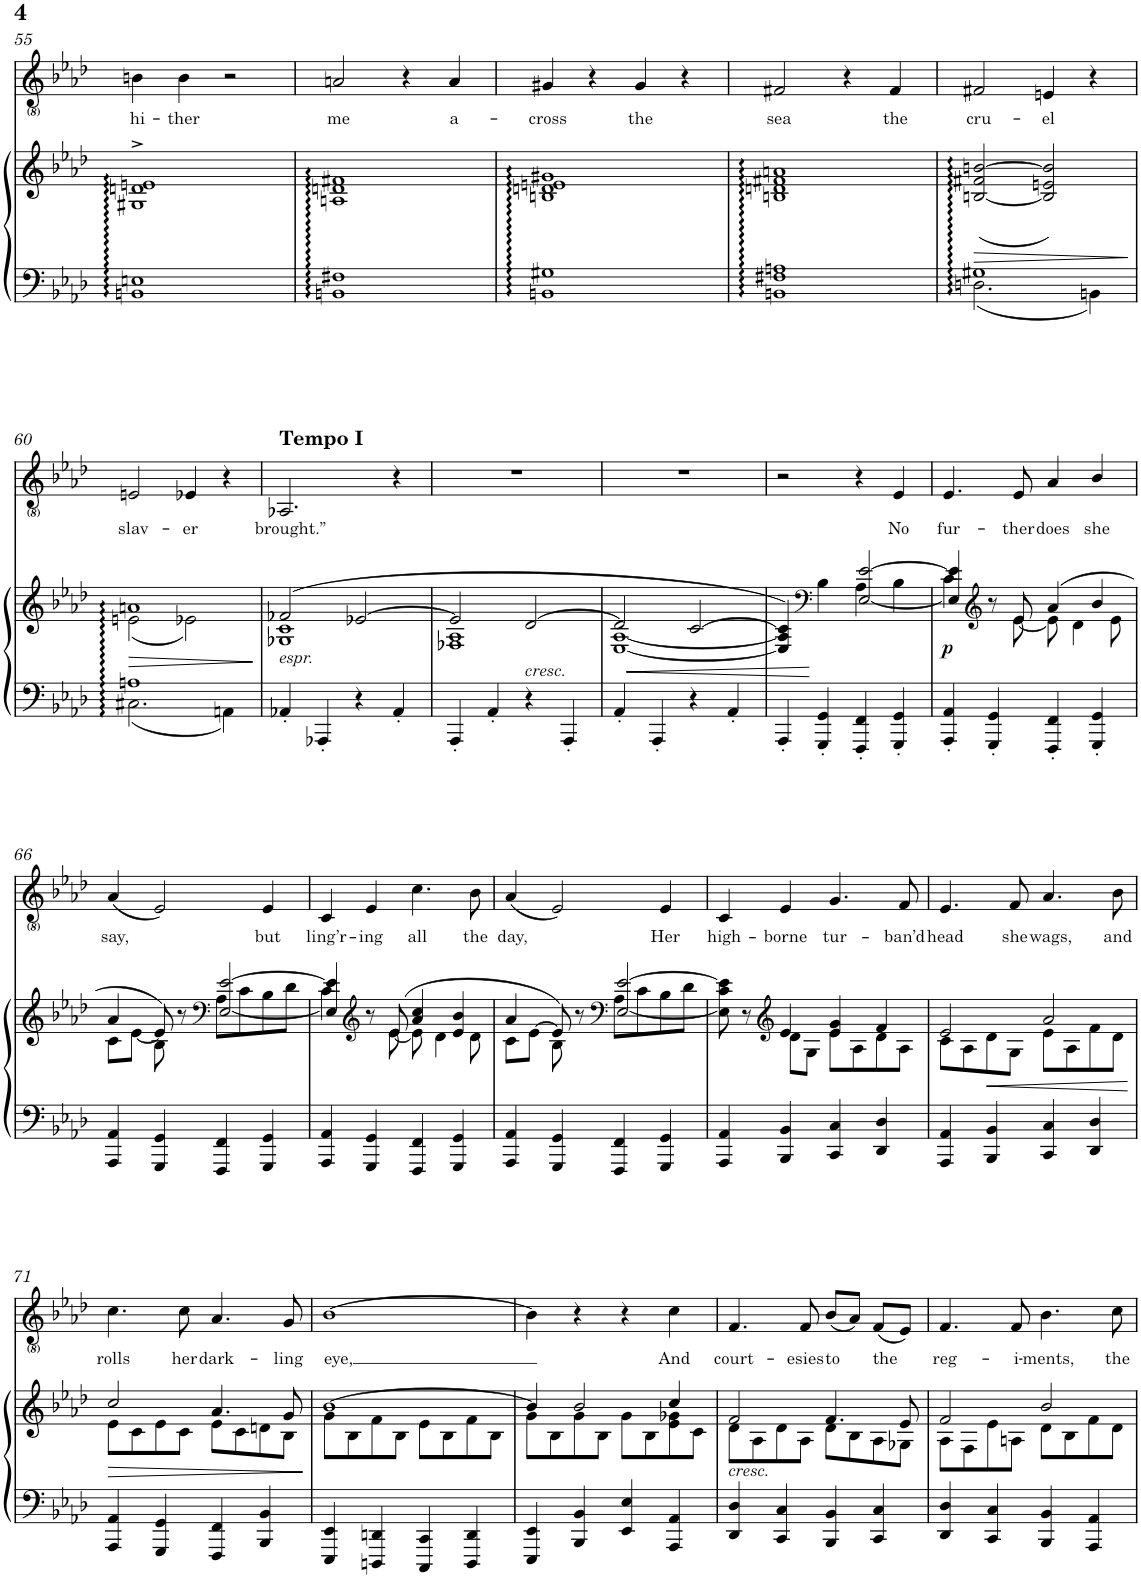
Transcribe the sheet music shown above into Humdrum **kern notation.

**kern	**kern	**dynam	**kern	**text
*part2	*part2	*part2	*part1	*part1
*staff3	*staff2	*staff2/3	*staff1	*staff1
*I"Piano	*	*	*I"Voice	*
*I'Pno	*	*	*	*
!!LO:PB:g=z
*clefF4	*clefG2	*	*clefG2	*
*k[b-e-a-d-]	*k[b-e-a-d-]	*	*k[b-e-a-d-]	*
*M4/4	*M4/4	*	*M4/4	*
=55	=55	=55	=55	=55
!	!	!	!	!LO:LY:b
1BBn:: 1En::	1G#X::^> 1dn::^> 1en::^>	.	4bn\	hi-
!	!	!	!	!LO:LY:b
.	.	.	4b\	-ther
.	.	.	2r	.
=56	=56	=56	=56	=56
!	!	!	!	!LO:LY:b
1BBn:: 1F#X::	1An:: 1dn:: 1f#X::	.	2an/	me
.	.	.	4r	.
!	!	!	!	!LO:LY:b
.	.	.	4a/	a-
=57	=57	=57	=57	=57
!	!	!	!	!LO:LY:b
1BBn:: 1G#X::	1Bn:: 1dn:: 1en:: 1g#X::	.	4g#X/	-cross
.	.	.	4r	.
!	!	!	!	!LO:LY:b
.	.	.	4g#/	the
.	.	.	4r	.
=58	=58	=58	=58	=58
!	!	!	!	!LO:LY:b
1BBn:: 1F#X:: 1An::	1Bn:: 1dn:: 1f#X:: 1an::	.	2f#X/	sea
.	.	.	4r	.
!	!	!	!	!LO:LY:b
.	.	.	4f#/	the
=59	=59	=59	=59	=59
*^	*	*	*	*
!	!	!	!LO:HP:b	!	!LO:LY:b
1G#X::	2.Dn\	([2Bn/:: 2f#X/:: [2bn/::	>	2f#X/	cru-
!	!	!	!	!	!LO:LY:b
.	.	2B/] 2en/ 2b/])	.	4en/	-el
.	4BBn\	.	.	4r	.
!!LO:LB:g=z
=60	=60	=60	=60	=60	=60
!	!	!	!LO:HP:b	!	!LO:LY:b
*	*	*^	*	*	*
1An::	2.C#X\	1an::	(2en::\	>	2en/	slav-
!	!	!	!	!	!	!LO:LY:b
.	.	.	2e-X\)	.	4e-X/	-er
.	4AAn\	.	.	.	4r;<	.
*v	*v	*	*	*	*	*
*	*v	*v	*	*	*
.	.	]	.	.
=61	=61	=61	=61	=61
*	*^	*	*	*
!	!	!	!	!LO:TX:a:B:t=Tempo I	!
!	!LO:TX:b:i:t=espr.	!	!	!	!
!	!	!	!	!	!LO:LY:b
4AA-X'/	(2f-X/	1G-X 1c	.	2.A-X/	brought.”
4AAA-X'/	.	.	.	.	.
4r	[2e-X/	.	.	.	.
4AA-'/	.	.	.	4r	.
=62	=62	=62	=62	=62	=62
4AAA-'/	2e-/]	1F-X 1A-	.	1r	.
4AA-'/	.	.	.	.	.
!	!LO:TX:b:i:t=cresc.	!	!	!	!
!	!	!	!LO:HP:b	!	!
4r	[2d-/	.	<	.	.
4AAA-'/	.	.	.	.	.
=63	=63	=63	=63	=63	=63
4AA-'/	2d-/]	[1E- [1A-	.	1r	.
4AAA-'/	.	.	.	.	.
4r	[2c/	.	.	.	.
4AA-'/	.	.	.	.	.
=64	=64	=64	=64	=64	=64
4AAA-'/	4E-/] 4A-/] 4c/])	2ryy	.	2r	.
*	*clefF4	*	*	*	*
4GGG/' 4GG/'	4B-\	.	]	.	.
4FFF/' 4FF/'	[<2E-/ [2e-/	4A-\	.	4r	.
!	!	!	!	!	!LO:LY:b
4GGG/' 4GG/'	.	4B-\	.	4e-/	No
=65	=65	=65	=65	=65	=65
!	!	!	!LO:DY:b	!	!LO:LY:b
4AAA-/' 4AA-/'	4E-/] 4e-/]	4c\	p	4.e-/	fur-
*	*clefG2	*	*	*	*
4GGG/' 4GG/'	8r	8ryy	.	.	.
!	!	!	!	!	!LO:LY:b
.	8e-/	[8e-\	.	8e-/	-ther
!	!	!	!	!	!LO:LY:b
4FFF/' 4FF/'	(4a-/	8e-\]	.	4a-/	does
.	.	4d-\	.	.	.
!	!	!	!	!	!LO:LY:b
4GGG/' 4GG/'	4b-/	.	.	4b-/	she
.	.	8e-\	.	.	.
!!LO:LB:g=z
=66	=66	=66	=66	=66	=66
!	!	!	!	!	!LO:LY:b
4AAA-/' 4AA-/'	4a-/	8c\L	.	(<4a-/	say,
.	.	[8e-\J	.	.	.
4GGG/' 4GG/'	8e-/])	8B-\	.	2e-/)	.
.	8r	8ryy	.	.	.
*	*clefF4	*	*	*	*
4FFF/' 4FF/'	[<2E-/ [2e-/	8A-\L	.	.	.
.	.	8c\	.	.	.
!	!	!	!	!	!LO:LY:b
4GGG/' 4GG/'	.	8B-\	.	4e-/	but
.	.	8d-\J	.	.	.
=67	=67	=67	=67	=67	=67
!	!	!	!	!	!LO:LY:b
4AAA-/' 4AA-/'	4E-/] 4e-/]	4c\	.	4c/	ling’r-
*	*clefG2	*	*	*	*
!	!	!	!	!	!LO:LY:b
4GGG/' 4GG/'	8r	8ryy	.	4e-/	-ing
.	(8e-/	[8e-\	.	.	.
!	!	!	!	!	!LO:LY:b
4FFF/' 4FF/'	4a-/ 4cc/	8e-\]	.	4.cc\	all
.	.	4d-\	.	.	.
4GGG/' 4GG/'	4e-/ 4b-/	.	.	.	.
!	!	!	!	!	!LO:LY:b
.	.	8d-\	.	8b-\	the
=68	=68	=68	=68	=68	=68
!	!	!	!	!	!LO:LY:b
4AAA-/' 4AA-/'	4a-/	8c\L	.	(<4a-/	day,
.	.	[>8e-\J	.	.	.
4GGG/' 4GG/'	8e-/])	8B-\	.	2e-/)	.
.	8r	8ryy	.	.	.
*	*clefF4	*	*	*	*
4FFF/' 4FF/'	[<2E-/ [2e-/	8A-\L	.	.	.
.	.	8c\	.	.	.
!	!	!	!	!	!LO:LY:b
4GGG/' 4GG/'	.	8B-\	.	4e-/	Her
.	.	8d-\J	.	.	.
=69	=69	=69	=69	=69	=69
!	!	!	!	!	!LO:LY:b
4AAA-/' 4AA-/'	8E-\] 8c\ 8e-\]	4ryy	.	4c/	high-
.	8r	.	.	.	.
*	*clefG2	*	*	*	*
!	!	!	!	!	!LO:LY:b
4BBB-/' 4BB-/'	4e-/	8d-\L	.	4e-/	-borne
.	.	8G\J	.	.	.
!	!	!	!	!	!LO:LY:b
4CC/' 4C/'	4e-/ 4g/	8e-\L	.	4.g/	tur-
.	.	8A-\	.	.	.
4DD-/' 4D-/'	4f/	8d-\	.	.	.
!	!	!	!	!	!LO:LY:b
.	.	8A-\J	.	8f/	-ban’d
=70	=70	=70	=70	=70	=70
!	!	!	!	!	!LO:LY:b
4AAA-/' 4AA-/'	2e-/	8c\L	.	4.e-/	head
.	.	8A-\	.	.	.
!	!	!	!LO:HP:b	!	!
4BBB-/' 4BB-/'	.	8d-\	<	.	.
!	!	!	!	!	!LO:LY:b
.	.	8G\J	.	8f/	she
!	!	!	!	!	!LO:LY:b
4CC/' 4C/'	2a-/	8e-\L	.	4.a-/	wags,
.	.	8A-\	.	.	.
4DD-/' 4D-/'	.	8f\	.	.	.
!	!	!	!	!	!LO:LY:b
.	.	8d-\J	.	8b-\	and
*	*v	*v	*	*	*
.	.	[	.	.
!!LO:LB:g=z
=71	=71	=71	=71	=71
*	*^	*	*	*
!	!	!	!	!	!LO:LY:b
4AAA-/' 4AA-/'	2cc/	8e-\L	.	4.cc\	rolls
.	.	8c\	.	.	.
4GGG/' 4GG/'	.	8e-\	.	.	.
!	!	!	!	!	!LO:LY:b
.	.	8c\J	.	8cc\	her
!	!	!	!	!	!LO:LY:b
4FFF/' 4FF/'	4.a-/	8e-\L	.	4.a-/	dark-
.	.	8c\	.	.	.
4BBB-/' 4BB-/'	.	8dn\	.	.	.
!	!	!	!	!	!LO:LY:b
.	8g/	8B-\J	.	8g/	-ling
*	*v	*v	*	*	*
.	.	[	.	.
=72	=72	=72	=72	=72
*	*^	*	*	*
!	!	!	!	!	!LO:LY:b
4EEE-/' 4EE-/'	[1b-	8g\L	.	[1b-	eye,
.	.	8B-\	.	.	.
4DDDn/' 4DDn/'	.	8f\	.	.	.
.	.	8B-\J	.	.	.
4CCC/' 4CC/'	.	8e-\L	.	.	.
.	.	8B-\	.	.	.
4DDD/' 4DD/'	.	8f\	.	.	.
.	.	8B-\J	.	.	.
=73	=73	=73	=73	=73	=73
4EEE-/' 4EE-/'	4b-/]	8g\L	.	4b-\]	.
.	.	8B-\	.	.	.
4BBB-/' 4BB-/'	2b-/	8g\	.	4r	.
.	.	8B-\J	.	.	.
4EE-/' 4E-/'	.	8g\L	.	4r	.
.	.	8B-\	.	.	.
!	!	!	!	!	!LO:LY:b
4AAA-/' 4AA-/'	4cc/	8e-\ 8g-X\	.	4cc\	And
.	.	8c\J	.	.	.
=74	=74	=74	=74	=74	=74
!	!LO:TX:b:i:t=cresc.	!	!	!	!
!	!	!	!	!	!LO:LY:b
4DD-/' 4D-/'	2f/	8d-\L	.	4.f/	court-
.	.	8A-\	.	.	.
4CC/' 4C/'	.	8d-\	.	.	.
!	!	!	!	!	!LO:LY:b
.	.	8A-\J	.	8f/	-esies
!	!	!	!	!	!LO:LY:b
4BBB-/' 4BB-/'	4.f/	8d-\L	.	(8b-/L	to
.	.	8B-\	.	8a-/J)	.
!	!	!	!	!	!LO:LY:b
4CC/' 4C/'	.	8A-\	.	(8f/L	the
.	8e-/	8G-X\J	.	8e-/J)	.
=75	=75	=75	=75	=75	=75
!	!	!	!	!	!LO:LY:b
4DD-/' 4D-/'	2f/	8A-\L	.	4.f/	reg-
.	.	8F\	.	.	.
4CC/' 4C/'	.	8e-\	.	.	.
!	!	!	!	!	!LO:LY:b
.	.	8An\J	.	8f/	-i-
!	!	!	!	!	!LO:LY:b
4BBB-/' 4BB-/'	2b-/	8d-\L	.	4.b-\	-ments,
.	.	8B-\	.	.	.
4AAA-/' 4AA-/'	.	8f\	.	.	.
!	!	!	!	!	!LO:LY:b
.	.	8d-\J	.	8cc\	the
*	*v	*v	*	*	*
=	=	=	=	=
*-	*-	*-	*-	*-
